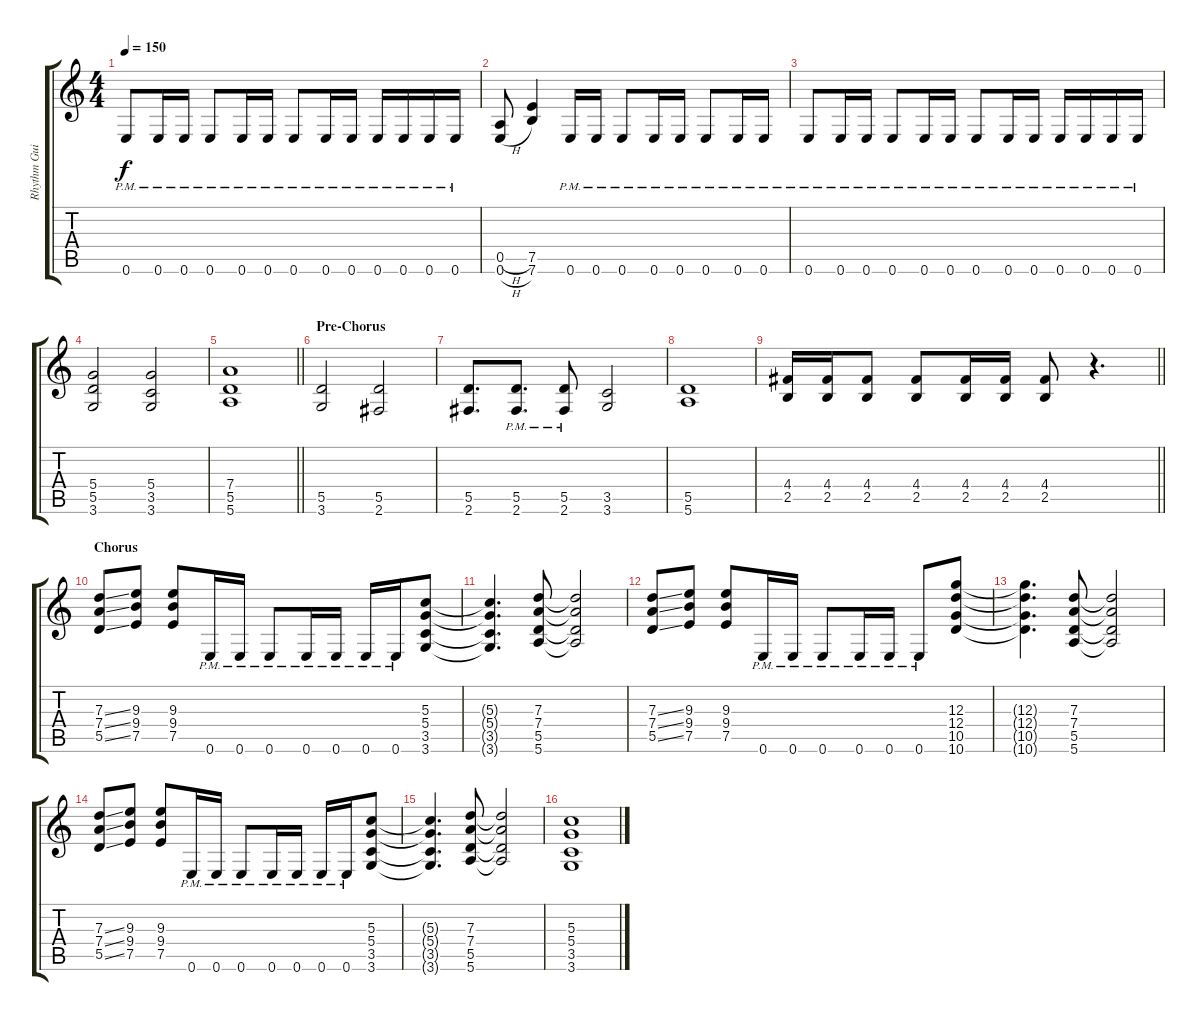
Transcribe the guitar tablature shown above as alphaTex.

\track ("Rhythm Guitar I" "Rhythm Gui") {instrument overdrivenguitar}
\staff {score tabs}
\tuning (E4 B3 G3 D3 A2 E2) {hide}
\ts (4 4)
\tempo 150
\clef g2
\ks c
0.6{pm}.8{dy f} 0.6{pm}.16 0.6{pm}.16 0.6{pm}.8 0.6{pm}.16 0.6{pm}.16 0.6{pm}.8 0.6{pm}.16 0.6{pm}.16 0.6{pm}.16 0.6{pm}.16 0.6{pm}.16 0.6{pm}.16 |
(0.5{h} 0.6{h}).8 (7.5 7.6).4 0.6{pm}.16 0.6{pm}.16 0.6{pm}.8 0.6{pm}.16 0.6{pm}.16 0.6{pm}.8 0.6{pm}.16 0.6{pm}.16 |
0.6{pm}.8 0.6{pm}.16 0.6{pm}.16 0.6{pm}.8 0.6{pm}.16 0.6{pm}.16 0.6{pm}.8 0.6{pm}.16 0.6{pm}.16 0.6{pm}.16 0.6{pm}.16 0.6{pm}.16 0.6{pm}.16 |
(5.4 5.5 3.6).2 (5.4 3.5 3.6).2 |
\barLineRight lightlight
(7.4 5.5 5.6).1 |
\section ("" "Pre-Chorus")
(5.5 3.6).2 (5.5 2.6).2 |
(5.5 2.6).8{d} (5.5{pm} 2.6{pm}).8{d} (5.5{pm} 2.6{pm}).8 (3.5 3.6).2 |
(5.5 5.6).1 |
\barLineRight lightlight
(4.4 2.5).16 (4.4 2.5).16 (4.4 2.5).8 (4.4 2.5).8 (4.4 2.5).16 (4.4 2.5).16 (4.4 2.5).8 r.4{d} |
\section ("" "Chorus")
(7.3{ss} 7.4{ss} 5.5{ss}).8 (9.3 9.4 7.5).8 (9.3 9.4 7.5).8 0.6{pm}.16 0.6{pm}.16 0.6{pm}.8 0.6{pm}.16 0.6{pm}.16 0.6{pm}.16 0.6{pm}.16 (5.3 5.4 3.5 3.6).8 |
(5.3{t} 5.4{t} 3.5{t} 3.6{t}).4{d} (7.3 7.4 5.5 5.6).8 (7.3{t} 7.4{t} 5.5{t} 5.6{t}).2 |
(7.3{ss} 7.4{ss} 5.5{ss}).8 (9.3 9.4 7.5).8 (9.3 9.4 7.5).8 0.6{pm}.16 0.6{pm}.16 0.6{pm}.8 0.6{pm}.16 0.6{pm}.16 0.6{pm}.8 (12.3 12.4 10.5 10.6).8 |
(12.3{t} 12.4{t} 10.5{t} 10.6{t}).4{d} (7.3 7.4 5.5 5.6).8 (7.3{t} 7.4{t} 5.5{t} 5.6{t}).2 |
(7.3{ss} 7.4{ss} 5.5{ss}).8 (9.3 9.4 7.5).8 (9.3 9.4 7.5).8 0.6{pm}.16 0.6{pm}.16 0.6{pm}.8 0.6{pm}.16 0.6{pm}.16 0.6{pm}.16 0.6{pm}.16 (5.3 5.4 3.5 3.6).8 |
(5.3{t} 5.4{t} 3.5{t} 3.6{t}).4{d} (7.3 7.4 5.5 5.6).8 (7.3{t} 7.4{t} 5.5{t} 5.6{t}).2 |
(5.3 5.4 3.5 3.6).1
